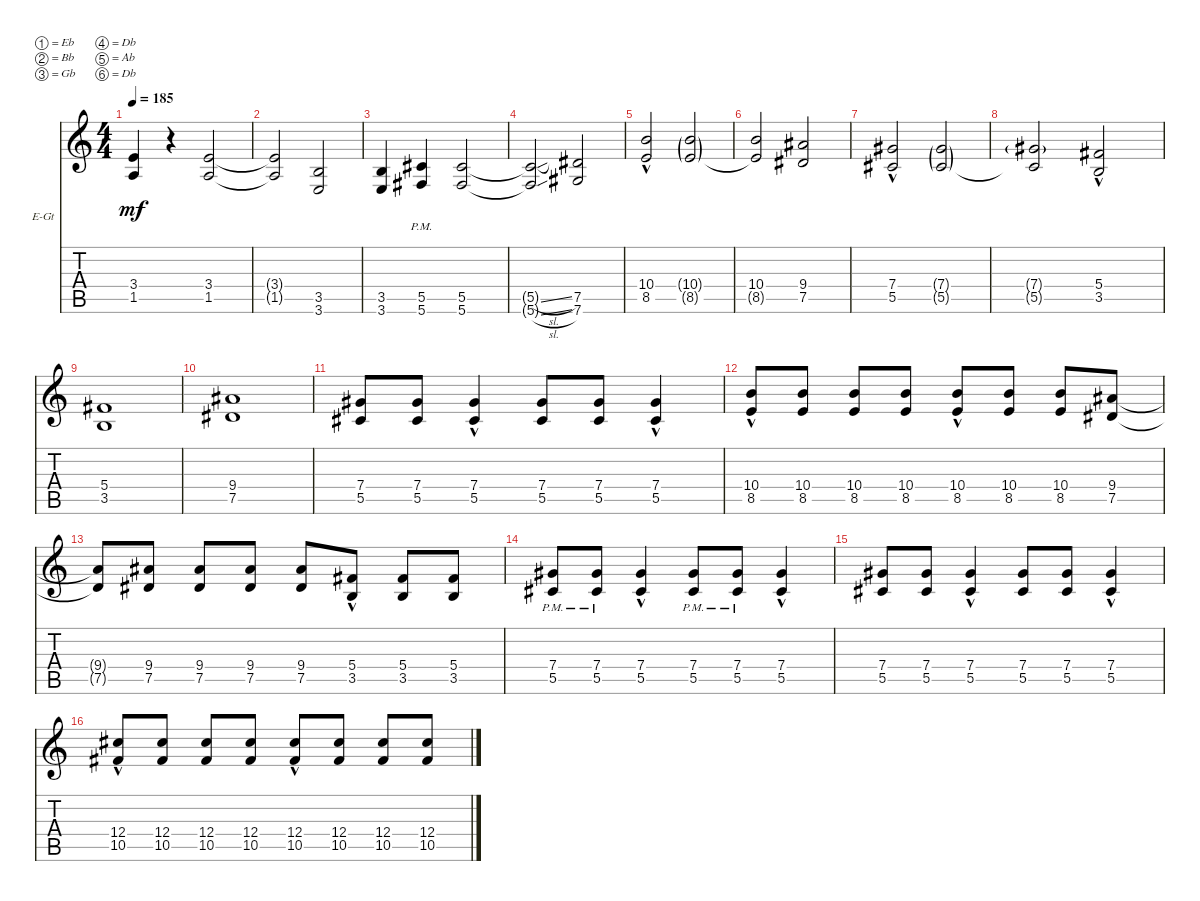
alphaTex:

\defaultSystemsLayout 4
\bracketExtendMode nobrackets
\firstSystemTrackNameOrientation horizontal
\otherSystemsTrackNameOrientation horizontal
\track ("Electric Guitar" "E-Gt") {instrument overdrivenguitar}
\staff {score tabs}
\tuning (Eb4 Bb3 Gb3 Db3 Ab2 Db2)
\ts (4 4)
\tempo 185
\clef g2
\scale
0.333333
\ks c
(1.5 3.4).4{dy mf} r.4 (1.5 3.4).2 |
\scale
0.333333 (1.5{t} 3.4{t}).2 (3.5 3.6).2 |
\scale
0.333333 (3.6 3.5).4 (5.5{pm} 5.6{pm}).4 (5.6 5.5).2 |
\scale
0.333333 (5.6{sl t} 5.5{sl t}).2 (7.5 7.6).2 |
\scale
0.333333 (8.5{hac} 10.4).2 (8.5{g} 10.4{g}).2 |
\scale
0.333333 (8.5{t} 10.4).2 (7.5 9.4).2 |
\scale
0.333333 (5.5{hac} 7.4).2 (5.5{g} 7.4{g}).2 |
\scale
0.333333 (5.5{t} 7.4{g}).2 (3.5{hac} 5.4).2 |
\scale
0.333333 (3.5 5.4).1 |
\scale
0.333333 (7.5 9.4).1 |
\scale
0.333333 (5.5 7.4).8 (5.5 7.4).8 (5.5{hac} 7.4{hac}).4 (5.5 7.4).8 (5.5 7.4).8 (5.5{hac} 7.4{hac}).4 |
\scale
0.333333 (8.5{hac} 10.4{hac}).8 (8.5 10.4).8 (8.5 10.4).8 (8.5 10.4).8 (8.5{hac} 10.4{hac}).8 (8.5 10.4).8 (8.5 10.4).8 (7.5 9.4).8 |
\scale
0.333333 (7.5{t} 9.4{t}).8 (7.5 9.4).8 (7.5 9.4).8 (7.5 9.4).8 (7.5 9.4).8 (3.5{hac} 5.4{hac}).8 (3.5 5.4).8 (3.5 5.4).8 |
\scale
0.333333 (5.5{pm} 7.4{pm}).8 (5.5{pm} 7.4{pm}).8 (5.5{hac} 7.4{hac}).4 (5.5{pm} 7.4{pm}).8 (5.5{pm} 7.4{pm}).8 (5.5{hac} 7.4{hac}).4 |
\scale
0.333333 (5.5 7.4).8 (5.5 7.4).8 (5.5{hac} 7.4{hac}).4 (5.5 7.4).8 (5.5 7.4).8 (5.5{hac} 7.4{hac}).4 |
\scale
0.333333 (10.5{hac} 12.4{hac}).8 (10.5 12.4).8 (10.5 12.4).8 (10.5 12.4).8 (10.5{hac} 12.4{hac}).8 (10.5 12.4).8 (10.5 12.4).8 (10.5 12.4).8
